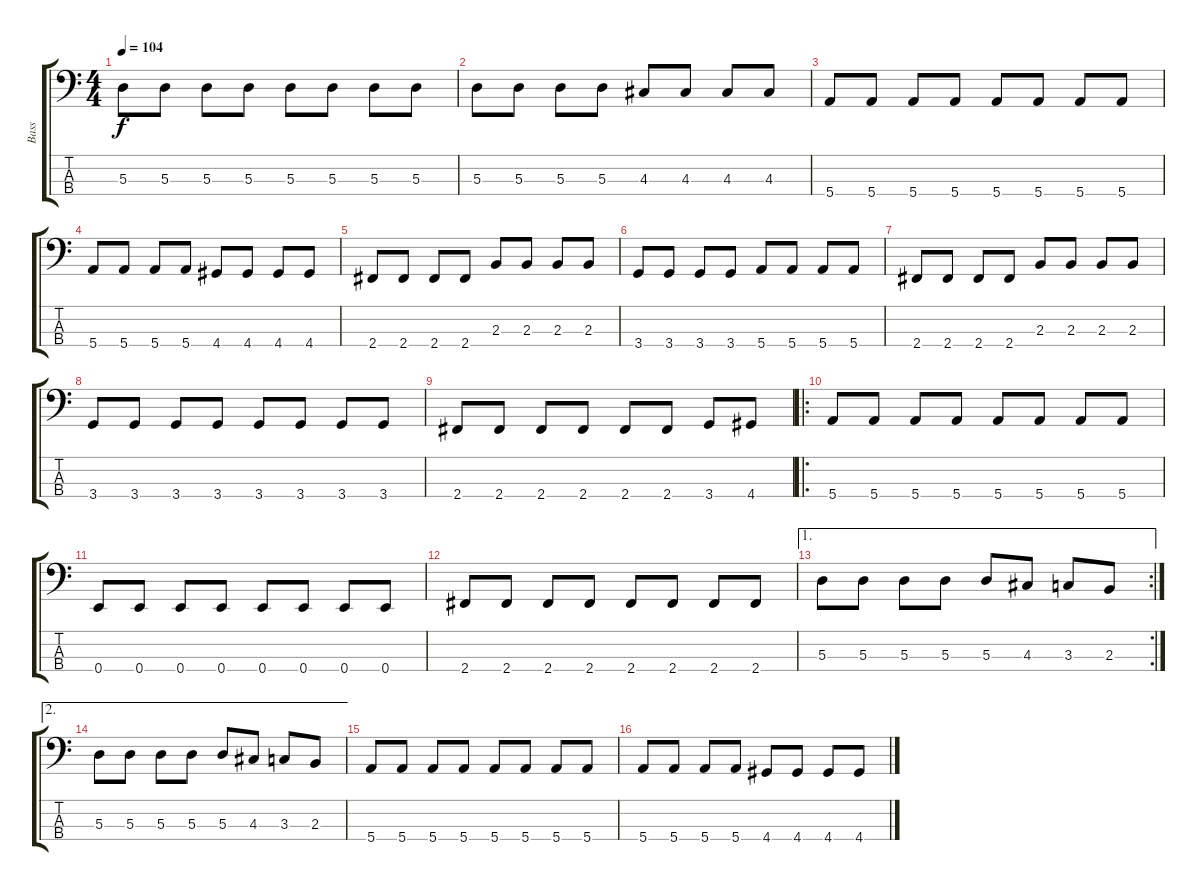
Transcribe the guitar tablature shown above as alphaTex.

\track ("Bass" "Bass") {instrument electricbasspick}
\staff {score tabs}
\tuning (G2 D2 A1 E1) {hide}
\ts (4 4)
\tempo 104
\clef f4
\ks c
5.3.8{dy f} 5.3.8 5.3.8 5.3.8 5.3.8 5.3.8 5.3.8 5.3.8 |
5.3.8 5.3.8 5.3.8 5.3.8 4.3.8 4.3.8 4.3.8 4.3.8 |
5.4.8 5.4.8 5.4.8 5.4.8 5.4.8 5.4.8 5.4.8 5.4.8 |
5.4.8 5.4.8 5.4.8 5.4.8 4.4.8 4.4.8 4.4.8 4.4.8 |
2.4.8 2.4.8 2.4.8 2.4.8 2.3.8 2.3.8 2.3.8 2.3.8 |
3.4.8 3.4.8 3.4.8 3.4.8 5.4.8 5.4.8 5.4.8 5.4.8 |
2.4.8 2.4.8 2.4.8 2.4.8 2.3.8 2.3.8 2.3.8 2.3.8 |
3.4.8 3.4.8 3.4.8 3.4.8 3.4.8 3.4.8 3.4.8 3.4.8 |
2.4.8 2.4.8 2.4.8 2.4.8 2.4.8 2.4.8 3.4.8 4.4.8 |
\ro
5.4.8 5.4.8 5.4.8 5.4.8 5.4.8 5.4.8 5.4.8 5.4.8 |
0.4.8 0.4.8 0.4.8 0.4.8 0.4.8 0.4.8 0.4.8 0.4.8 |
2.4.8 2.4.8 2.4.8 2.4.8 2.4.8 2.4.8 2.4.8 2.4.8 |
\ae 1
\rc 2
5.3.8 5.3.8 5.3.8 5.3.8 5.3.8 4.3.8 3.3.8 2.3.8 |
\ae 2
5.3.8 5.3.8 5.3.8 5.3.8 5.3.8 4.3.8 3.3.8 2.3.8 |
5.4.8 5.4.8 5.4.8 5.4.8 5.4.8 5.4.8 5.4.8 5.4.8 |
5.4.8 5.4.8 5.4.8 5.4.8 4.4.8 4.4.8 4.4.8 4.4.8
